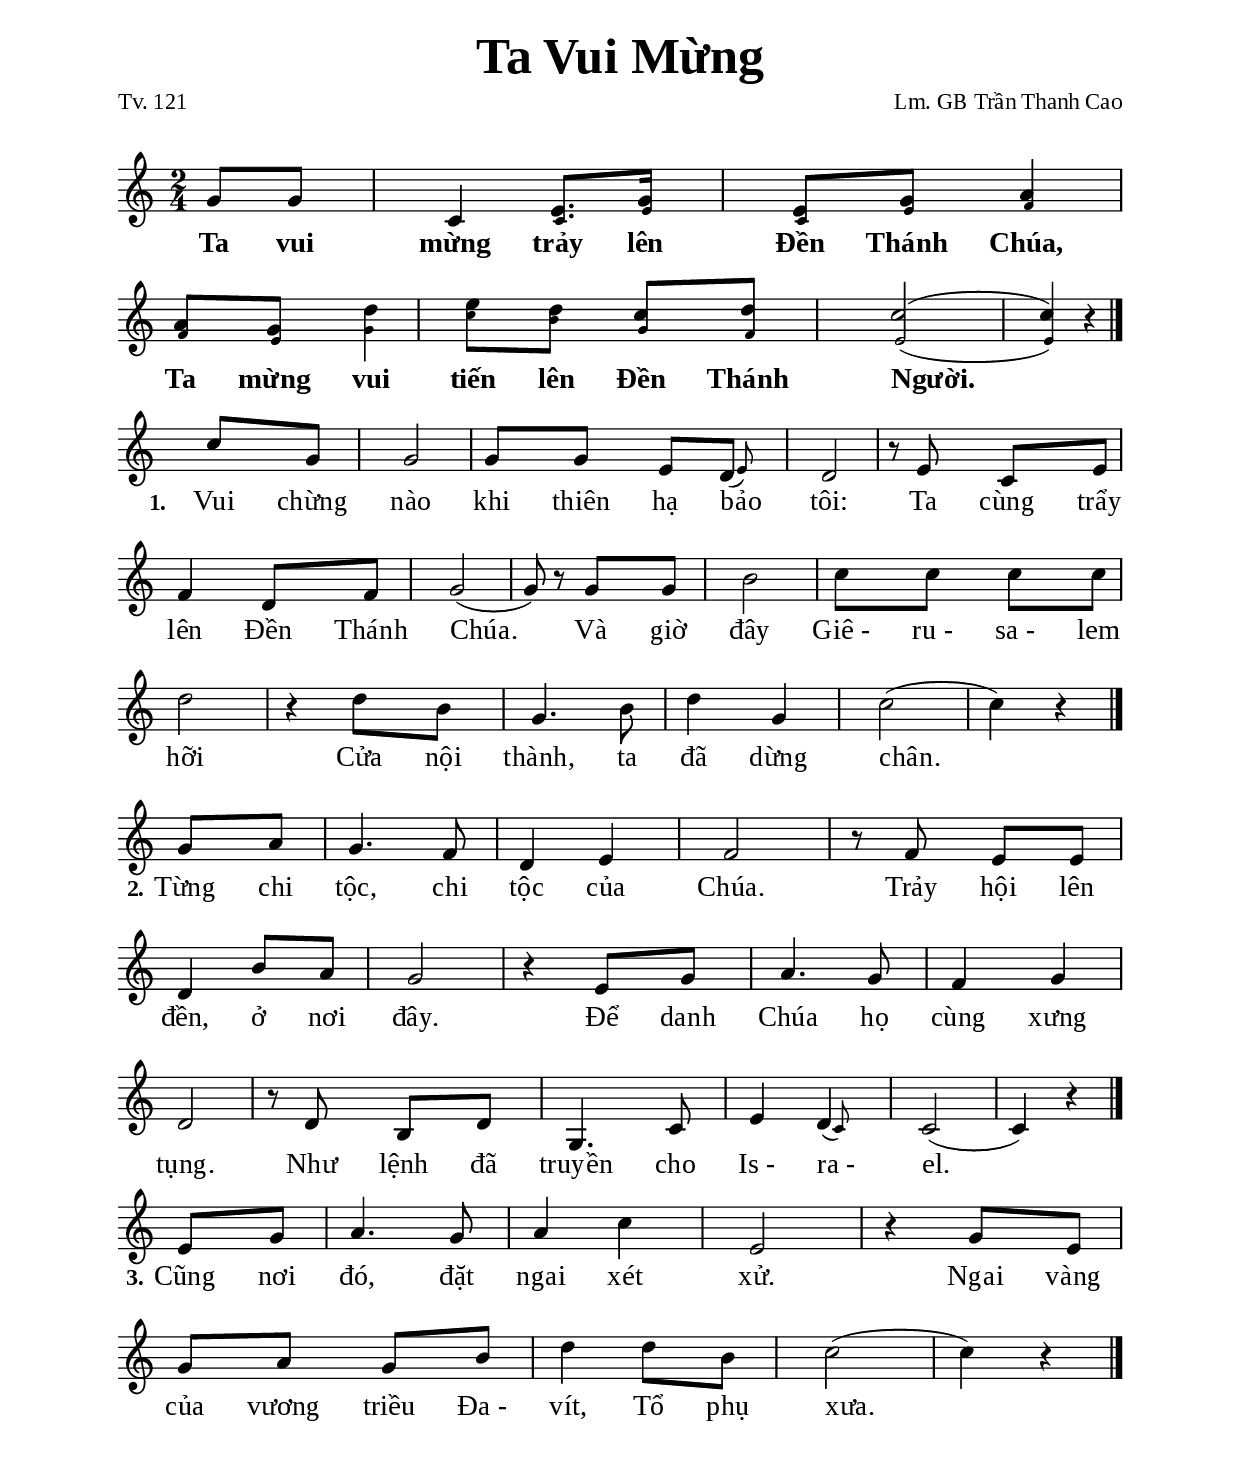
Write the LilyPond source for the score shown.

% Cài đặt chung
\version "2.22.1"
\include "english.ly"

\header {
  title = \markup { \fontsize #3 "Ta Vui Mừng" }
  poet = "Tv. 121"
  composer = "Lm. GB Trần Thanh Cao"
  arranger = " "
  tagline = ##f
}

% Thiết lập tông và nhịp
TongNhip = { \key c \major \time 2/4 }

% Nhạc điệp khúc
nhacDiepKhucSop = \relative c'' {
  \partial 4 g8 g |
  c,4 e8. g16 |
  e8 g a4 |
  a8 g d'4 |
  e8 d c d |
  c2 ^( |
  c4) r
  \bar "|."
}

nhacDiepKhucBas = \relative c'' {
  \partial 4 g8 g |
  c,4 c8. e16 |
  c8 e f4 |
  f8 e g4 |
  c8 b g f |
  e2 _( |
  e4) r
}

% Nhạc phiên khúc
nhacPhienKhuc = \relative c'' {
  #(define afterGraceFraction (cons 1 3))
  % Phiên khúc 1
  \partial 4 c8 g |
  g2 |
  g8 g e
  \afterGrace d (e8) |
  d2 |
  r8 e c e |
  f4 d8 f |
  g2 ( |
  g8) r g g |
  b2 |
  c8 c c c |
  d2 |
  r4 d8 b |
  g4. b8 |
  d4 g, |
  c2 ( |
  c4) r \bar "|." \break
  
  % Phiên khúc 2
  \partial 4 g8 a |
  g4. f8 |
  d4 e |
  f2 |
  r8 f e e |
  d4 b'8 a |
  g2 |
  r4 e8 g |
  a4. g8 |
  f4 g |
  d2 |
  r8 d b d |
  g,4. c8 |
  e4
  \afterGrace d (c8) |
  c2 ( |
  c4) r4 \bar "|." \break
  
  % Phiên khúc 3
  \partial 4 e8 g |
  a4. g8 |
  a4 c |
  e,2 |
  r4 g8 e |
  g a g b |
  d4 d8 b |
  c2 ( |
  c4) r \bar "|."
}

% Lời điệp khúc
loiDiepKhuc = \lyricmode {
  Ta vui mừng trảy lên Đền Thánh Chúa,
  Ta mừng vui tiến lên Đền Thánh Người.
}

% Lời phiên khúc
loiPhienKhuc = \lyricmode {
  \set stanza = "1.   "
  Vui chừng nào khi thiên hạ bảo tôi:
  Ta cùng trẩy lên Đền Thánh Chúa.
  Và giờ đây "Giê -" "ru -" "sa -" lem hỡi
  Cửa nội thành, ta đã dừng chân.

  \set stanza = "2."
  Từng chi tộc, chi tộc của Chúa.
  Trảy hội lên đền, ở nơi đây.
  Để danh Chúa họ cùng xưng tụng.
  Như lệnh đã truyền cho "Is -" "ra -" el.

  \set stanza = "3."
  Cũng nơi đó, đặt ngai xét xử.
  Ngai vàng của vương triều "Đa -" vít, Tổ phụ xưa.
}

% Dàn trang
\paper {
  #(set-paper-size "a4")
  top-margin = 20\mm
  bottom-margin = 10\mm
  left-margin = 20\mm
  right-margin = 20\mm
  indent = #0
  #(define fonts
    (make-pango-font-tree
      "Liberation Serif"
      "Liberation Serif"
      "Liberation Serif"
      (/ 20 20)))
  %page-count = #1
  system-system-spacing = #'((basic-distance . 12.5))
  score-system-spacing = #'((basic-distance . 12.5))
}

% Đổi kích thước nốt cho bè phụ
notBePhu =
#(define-music-function (font-size music) (number? ly:music?)
   (for-some-music
     (lambda (m)
       (if (music-is-of-type? m 'rhythmic-event)
           (begin
             (set! (ly:music-property m 'tweaks)
                   (cons `(font-size . ,font-size)
                         (ly:music-property m 'tweaks)))
             #t)
           #f))
     music)
   music)

\score {
  \new ChoirStaff <<
    \new Staff = diepKhuc \with {
        \consists "Merge_rests_engraver"
        printPartCombineTexts = ##f
      }
        <<
        \new Voice \TongNhip \partCombine 
          \nhacDiepKhucSop
           \notBePhu -3 { \nhacDiepKhucBas }
        \new NullVoice = nhacThamChieu \nhacDiepKhucSop
        \new Lyrics \lyricsto nhacThamChieu \loiDiepKhuc
      >>
  >>
  \layout {
    \override Lyrics.LyricText.font-series = #'bold
    \override Lyrics.LyricText.font-size = #+2
    \override Lyrics.LyricSpace.minimum-distance = #4
    \override Score.BarNumber.break-visibility = ##(#f #f #f)
    \override Score.SpacingSpanner.uniform-stretching = ##t
    \override Score.SpacingSpanner packed-spacing = ##t
  }
}

\score {
  \new ChoirStaff <<
    \new Staff = phienKhuc \with {
      }
      <<
      \new Voice = beSop {
        \TongNhip \nhacPhienKhuc
      }
    >>
    \new Lyrics \lyricsto beSop \loiPhienKhuc
  >>
  \layout {
    \override Staff.TimeSignature.transparent = ##t
    \override Lyrics.LyricText.font-size = #+2
    \override Lyrics.LyricSpace.minimum-distance = #4
    \override Score.BarNumber.break-visibility = ##(#f #f #f)
    \override Score.SpacingSpanner.uniform-stretching = ##t
  }
}
